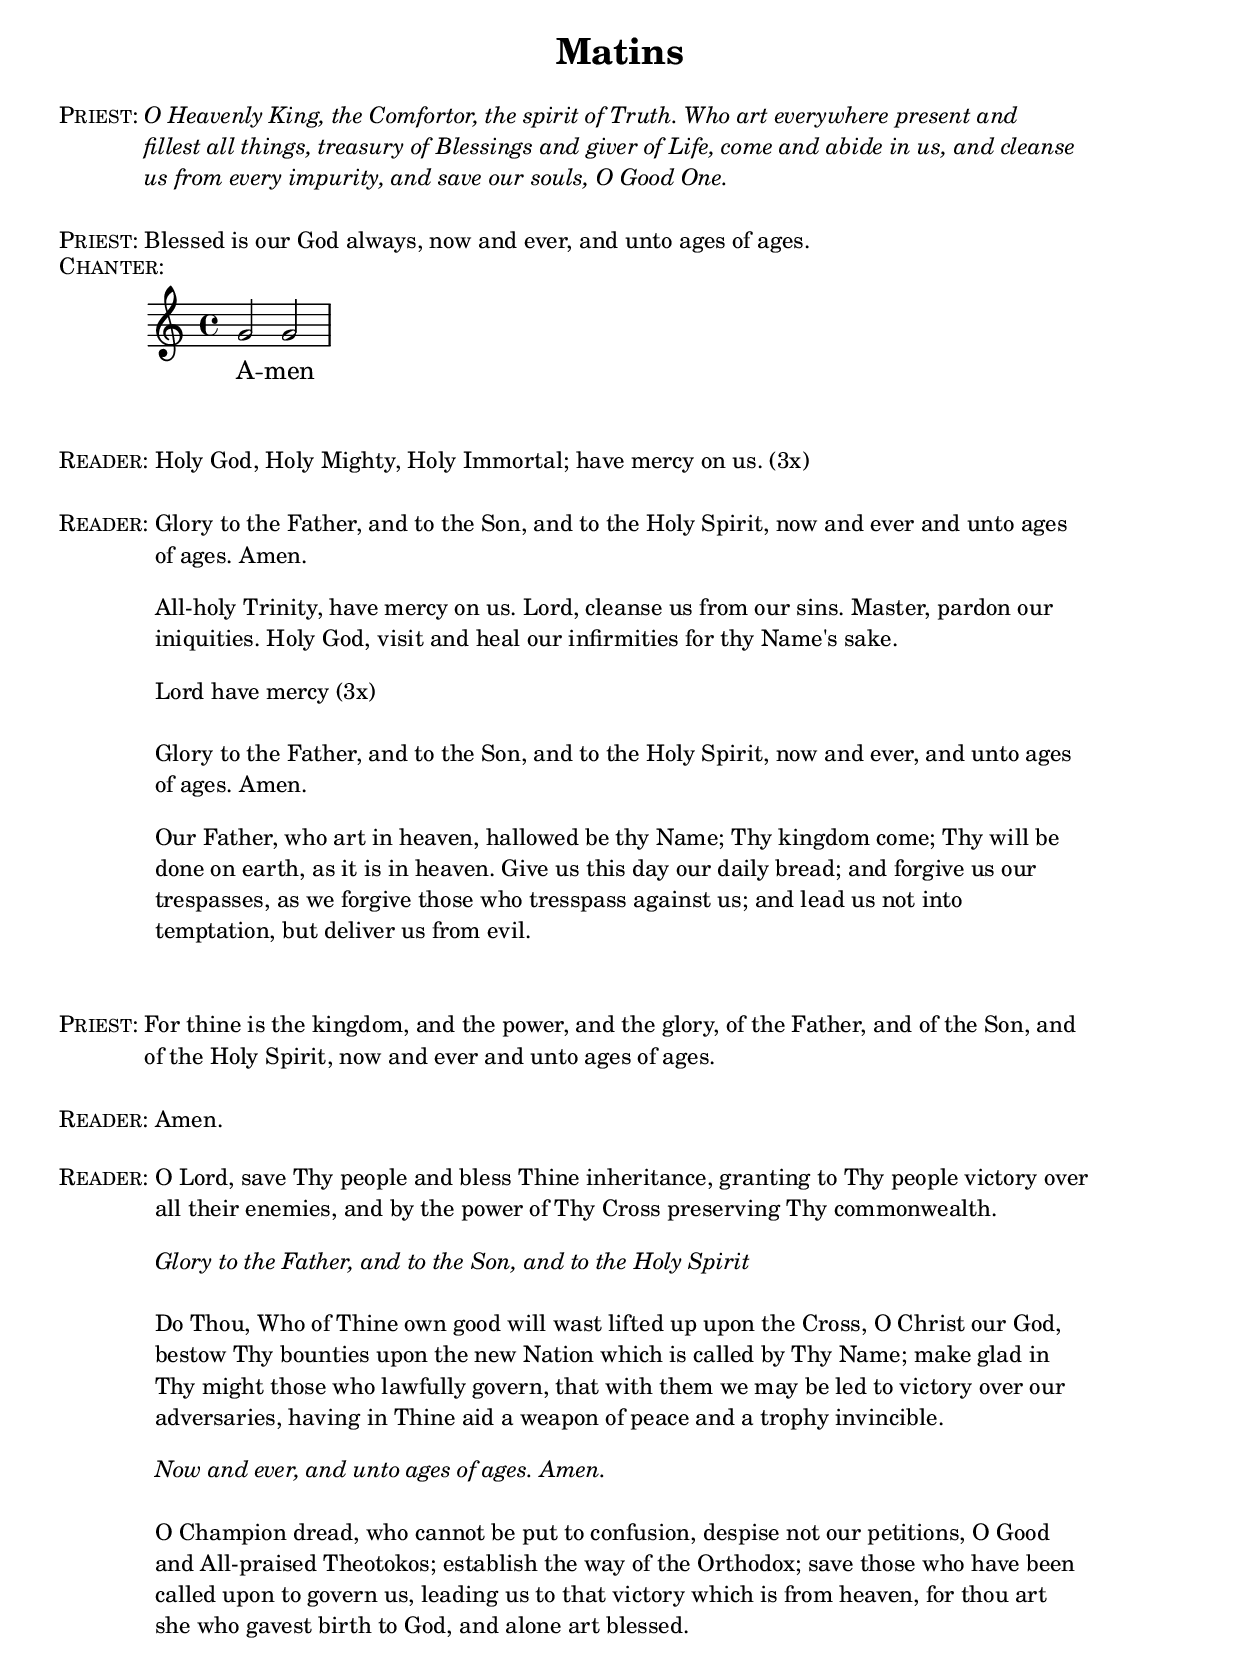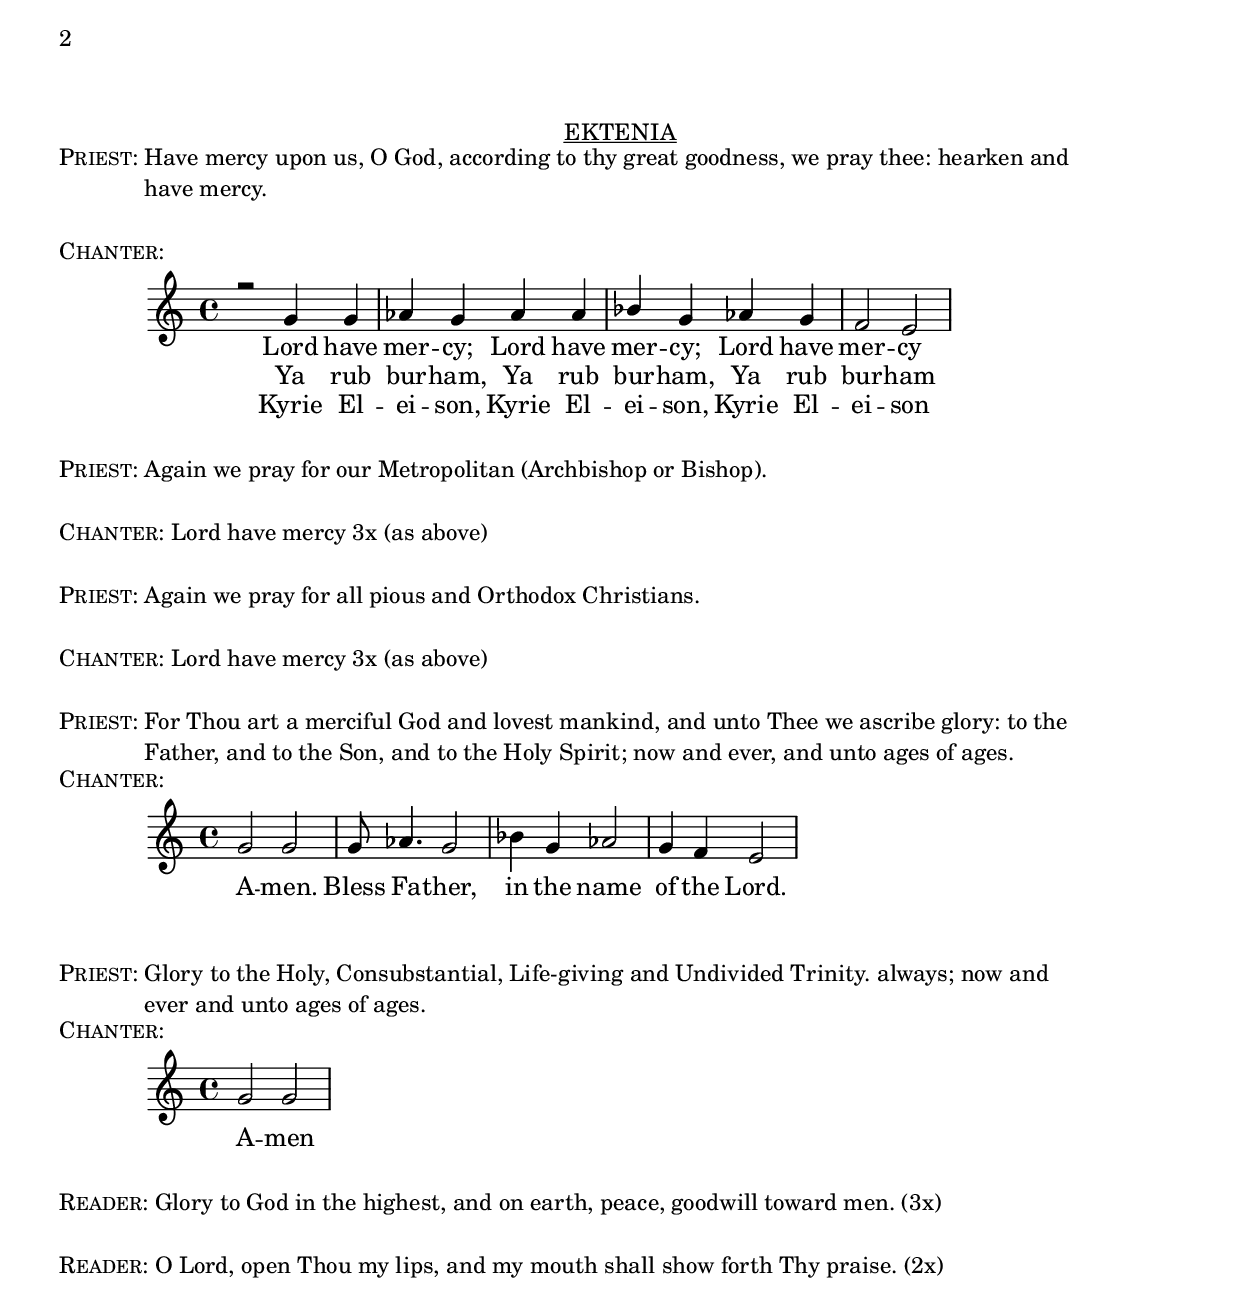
\version "2.18.2"
\header {
  title = "Matins"
}

\markup{ \vspace #1 }
\markup{\smallCaps{Priest:}\override #'(line-width . 90)
        \wordwrap{\italic{O Heavenly King, the Comfortor, the spirit of Truth.
        Who art everywhere present and fillest all things,
        treasury of Blessings and giver of Life,
        come and abide in us, and cleanse us from every impurity,
        and save our souls, O Good One.}}
}

\markup{ \vspace #1 }
\markup{\smallCaps{Priest:}\override #'(line-width . 90)
        \wordwrap{Blessed is our God always, now and ever, and unto ages of ages.}
}

\markup{\smallCaps{Chanter:}}
\version "2.18.0"
Melody = \relative g'
            {g2   g   }
  \addlyrics{A -- men }

\score { <<
      %Start of Staff
      \new Staff = "MelodyAndIson"  <<
        \clef treble 
        { \key c \major}
        { \time 4/4 }
        \new Voice = "Melody"  { \voiceOne \Melody }       
    >>
  >>
}






\markup { \vspace #2 }

\markup{\smallCaps{Reader:}\override #'(line-width . 90)
        \wordwrap{Holy God, Holy Mighty, Holy Immortal; have mercy on us. (3x)}
}
\markup { \vspace #1 }
\markup{\smallCaps{Reader:}\override #'(line-width . 90)
        \column{
          \wordwrap{Glory to the Father, and to the Son, and to the Holy Spirit,
          now and ever and unto ages of ages. Amen.}
          
          \vspace #1 \wordwrap{
          All-holy Trinity, have mercy on us. Lord, cleanse us from our sins.
          Master, pardon our iniquities.
          Holy God, visit and heal our infirmities for thy Name's sake.}
          
          \vspace #1 \wordwrap{
          Lord have mercy (3x)}
          
          \vspace #1 \wordwrap{
          Glory to the Father, and to the Son, and to the Holy Spirit,
          now and ever, and unto ages of ages. Amen.}
          
          \vspace #1 \wordwrap{
          Our Father, who art in heaven, hallowed be thy Name;
          Thy kingdom come;
          Thy will be done on earth, as it is in heaven.
          Give us this day our daily bread; and forgive us our trespasses,
          as we forgive those who tresspass against us;
          and lead us not into temptation,
          but deliver us from evil.}
        }
}
\markup { \vspace #2 }
\markup{\smallCaps{Priest:}\override #'(line-width . 90)
        \column{
          \wordwrap{For thine is the kingdom, and the power, and the glory,
          of the Father, and of the Son, and of the Holy Spirit,
          now and ever and unto ages of ages.}
        }
}
\markup { \vspace #1 }
\markup{\smallCaps{Reader:}\override #'(line-width . 90)
        \wordwrap{Amen.}
}

\markup { \vspace #1 }
\markup{\smallCaps{Reader:}\override #'(line-width . 90)
        \column{
          \wordwrap{
            O Lord, save Thy people and bless Thine inheritance,
            granting to Thy people victory over all their enemies,
            and by the power of Thy Cross preserving Thy commonwealth.}

          \vspace #1 \wordwrap{\italic{
            Glory to the Father, and to the Son, and to the Holy Spirit}}
          
          \vspace #1 \wordwrap{
            Do Thou, Who of Thine own good will wast lifted up upon the Cross,
            O Christ our God,
            bestow Thy bounties upon the new Nation which is called by Thy Name;
            make glad in Thy might those who lawfully govern,
            that with them we may be led to victory over our adversaries,
            having in Thine aid a weapon of peace and a trophy invincible.}
          
          \vspace #1 \wordwrap{\italic{
            Now and ever, and unto ages of ages. Amen.}}
          
          \vspace #1 \wordwrap{
            O Champion dread,
            who cannot be put to confusion,
            despise not our petitions,
            O Good and All-praised Theotokos;
            establish the way of the Orthodox;
            save those who have been called upon to govern us,
            leading us to that victory which is from heaven,
            for thou art she who gavest birth to God,
            and alone art blessed.}
        }

}
\markup { \vspace #2 }

\pageBreak

\markup{ \vspace #2 }
\markup{\fill-line{\center-align {\underline{EKTENIA}}}}
\markup{\smallCaps{Priest:}\override #'(line-width . 90)
        \wordwrap{Have mercy upon us,
                  O God, according to thy great goodness,
                  we pray thee: hearken and have mercy.
        }
}
\markup{ \vspace #1 }
\markup{\smallCaps{Chanter:}}
\version "2.18.0"
Melody = \relative g'
                {r2   g4    g     aes    g    aes   aes   bes    g    aes   g     f2     e   }
English = \lyricmode {Lord  have  mer -- cy;  Lord  have  mer -- cy;  Lord  have  mer -- cy  }
Arabic  = \lyricmode {Ya    rub   bur -- ham, Ya    rub   bur -- ham, Ya    rub   bur -- ham }
Greek   = \lyricmode {Kyrie El -- ei --  son, Kyrie El -- ei --  son, Kyrie El -- ei --  son }

EnglishLyrics = \context Lyrics = MelodyAndIsonEnglish \lyricsto Melody \English
ArabicLyrics  = \context Lyrics = MelodyAndIsonArabic \lyricsto Melody \Arabic
GreekLyrics   = \context Lyrics = MelodyAndIsonGreek \lyricsto Melody \Greek

\score { <<
      %Start of Staff
      \new Staff = "MelodyAndIson"  <<
        \clef treble 
        { \key c \major}
        { \time 4/4 }
        \new Voice = "Melody"  { \voiceOne \Melody }       
    >>
    \new Lyrics = melody
    \EnglishLyrics
    \ArabicLyrics
    \GreekLyrics
  >>
}






\markup{ \vspace #1 }
\markup{\smallCaps{Priest:}\override #'(line-width . 90)
        \wordwrap{Again we pray for our Metropolitan (Archbishop or Bishop).}
}
\markup{ \vspace #1 }
\markup{\smallCaps{ Chanter:} Lord have mercy 3x (as above)}

\markup{ \vspace #1 }
\markup{\smallCaps{Priest:}\override #'(line-width . 90)
        \wordwrap{Again we pray for all pious and Orthodox Christians.}
}
\markup{ \vspace #1 }
\markup{\smallCaps{ Chanter:} Lord have mercy 3x (as above)}

\markup{ \vspace #1 }
\markup{\smallCaps{Priest:}\override #'(line-width . 90)
        \wordwrap{For Thou art a merciful God and lovest mankind,
                  and unto Thee we ascribe glory:
                  to the Father, and to the Son, and to the Holy Spirit;
                  now and ever, and unto ages of ages.
        }
}
\markup{\smallCaps{Chanter:}}
\version "2.18.0"
Melody = \relative g'
            {g2   g2   g8 aes4.    g2    bes4 g   aes2 g4 f   e2    }
  \addlyrics{A -- men. Bless Fa -- ther, in   the name of the Lord. }

\score { <<
      %Start of Staff
      \new Staff = "MelodyAndIson"  <<
        \clef treble 
        { \key c \major}
        { \time 4/4 }
        \new Voice = "Melody"  { \voiceOne \Melody }       
    >>
  >>
}






\markup{ \vspace #1 }
\markup{\smallCaps{Priest:}\override #'(line-width . 90)
        \wordwrap{Glory to the Holy, Consubstantial, Life-giving and Undivided Trinity.
                  always; now and ever and unto ages of ages.
        }
}
\markup{\smallCaps{Chanter:}}
\version "2.18.0"
Melody = \relative g'
            {g2   g   }
  \addlyrics{A -- men }

\score { <<
      %Start of Staff
      \new Staff = "MelodyAndIson"  <<
        \clef treble 
        { \key c \major}
        { \time 4/4 }
        \new Voice = "Melody"  { \voiceOne \Melody }       
    >>
  >>
}






\markup{\smallCaps{Reader:} \override #'(line-width . 90)
        \wordwrap{Glory to God in the highest, and on earth, peace,  goodwill toward men. (3x)}
}
\markup{ \vspace #1 }
\markup{\smallCaps{Reader:} \override #'(line-width . 90)
        \wordwrap{O Lord, open Thou my lips, and my mouth shall show forth Thy praise. (2x)}
}
